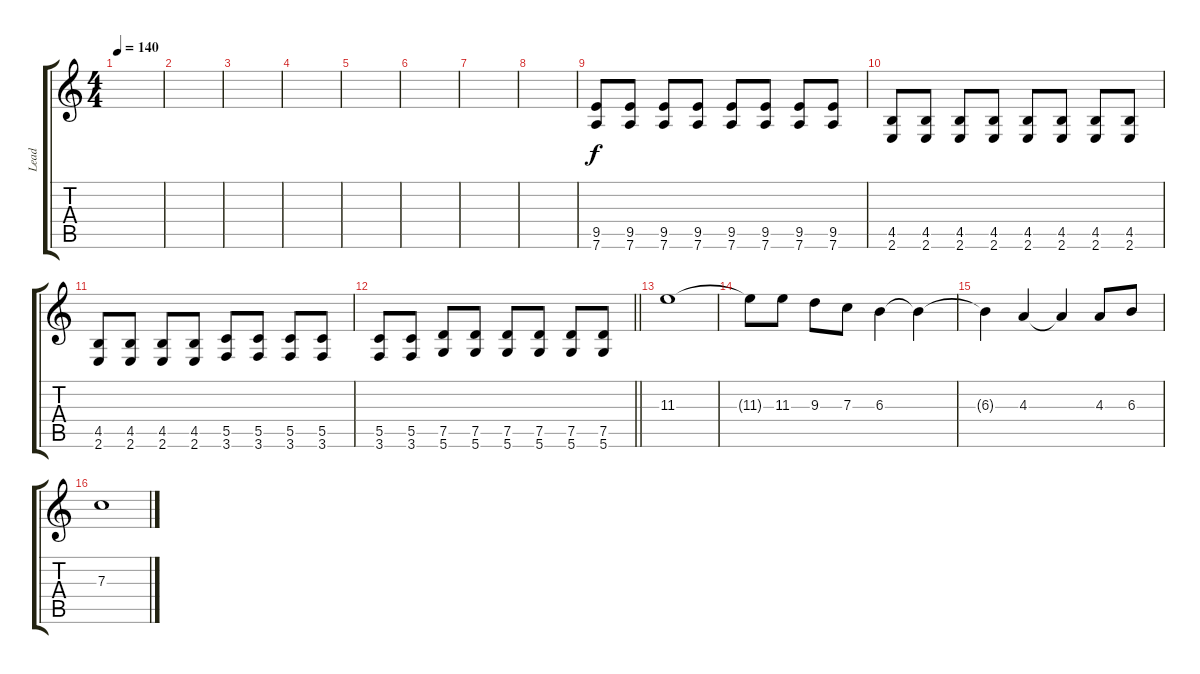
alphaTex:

\track ("Lead" "Lead") {instrument distortionguitar}
\staff {score tabs}
\tuning (D4 A3 F3 C3 G2 D2) {hide}
\ts (4 4)
\tempo 140
\clef g2
\ks c
|
|
|
|
|
|
|
|
(9.5 7.6).8{volume 16} (9.5 7.6).8 (9.5 7.6).8 (9.5 7.6).8 (9.5 7.6).8 (9.5 7.6).8 (9.5 7.6).8 (9.5 7.6).8 |
(4.5 2.6).8 (4.5 2.6).8 (4.5 2.6).8 (4.5 2.6).8 (4.5 2.6).8 (4.5 2.6).8 (4.5 2.6).8 (4.5 2.6).8 |
(4.5 2.6).8 (4.5 2.6).8 (4.5 2.6).8 (4.5 2.6).8 (5.5 3.6).8 (5.5 3.6).8 (5.5 3.6).8 (5.5 3.6).8 |
\barLineRight lightlight
(5.5 3.6).8 (5.5 3.6).8 (7.5 5.6).8 (7.5 5.6).8 (7.5 5.6).8 (7.5 5.6).8 (7.5 5.6).8 (7.5 5.6).8 |
\section ("" "")
11.3.1 |
11.3{t}.8 11.3.8 9.3.8 7.3.8 6.3.4 6.3{t}.4 |
6.3{t}.4 4.3.4 4.3{t}.4 4.3.8 6.3.8 |
7.3.1
